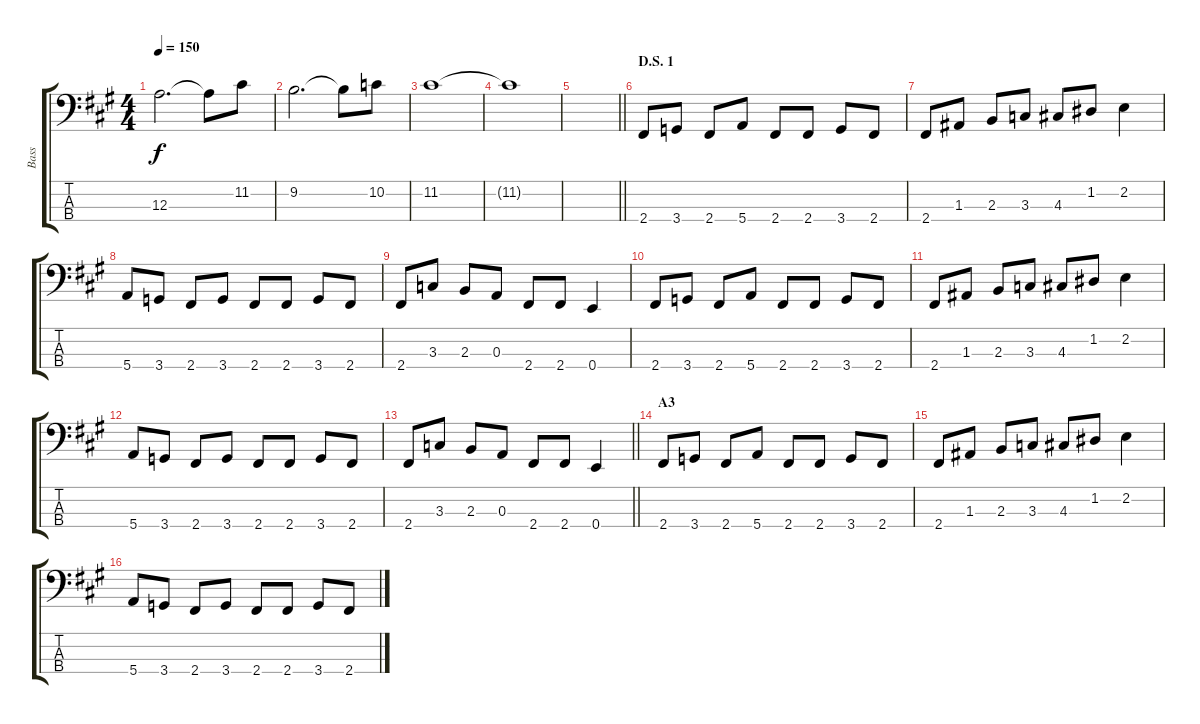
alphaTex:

\track ("Bass" "Bass") {instrument electricbasspick}
\staff {score tabs}
\tuning (G2 D2 A1 E1) {hide}
\ts (4 4)
\tempo 150
\clef f4
\ks a
12.3.2{d dy f} 12.3{t}.8 11.2.8 |
9.2.2{d} 9.2{t}.8 10.2.8 |
11.2.1 |
11.2{t}.1 |
\barLineRight lightlight
|
\section ("" "D.S. 1")
2.4.8 3.4.8 2.4.8 5.4.8 2.4.8 2.4.8 3.4.8 2.4.8 |
2.4.8 1.3.8 2.3.8 3.3.8 4.3.8 1.2.8 2.2.4 |
5.4.8 3.4.8 2.4.8 3.4.8 2.4.8 2.4.8 3.4.8 2.4.8 |
2.4.8 3.3.8 2.3.8 0.3.8 2.4.8 2.4.8 0.4.4 |
2.4.8 3.4.8 2.4.8 5.4.8 2.4.8 2.4.8 3.4.8 2.4.8 |
2.4.8 1.3.8 2.3.8 3.3.8 4.3.8 1.2.8 2.2.4 |
5.4.8 3.4.8 2.4.8 3.4.8 2.4.8 2.4.8 3.4.8 2.4.8 |
\barLineRight lightlight
2.4.8 3.3.8 2.3.8 0.3.8 2.4.8 2.4.8 0.4.4 |
\section ("" "A3")
2.4.8 3.4.8 2.4.8 5.4.8 2.4.8 2.4.8 3.4.8 2.4.8 |
2.4.8 1.3.8 2.3.8 3.3.8 4.3.8 1.2.8 2.2.4 |
5.4.8 3.4.8 2.4.8 3.4.8 2.4.8 2.4.8 3.4.8 2.4.8
